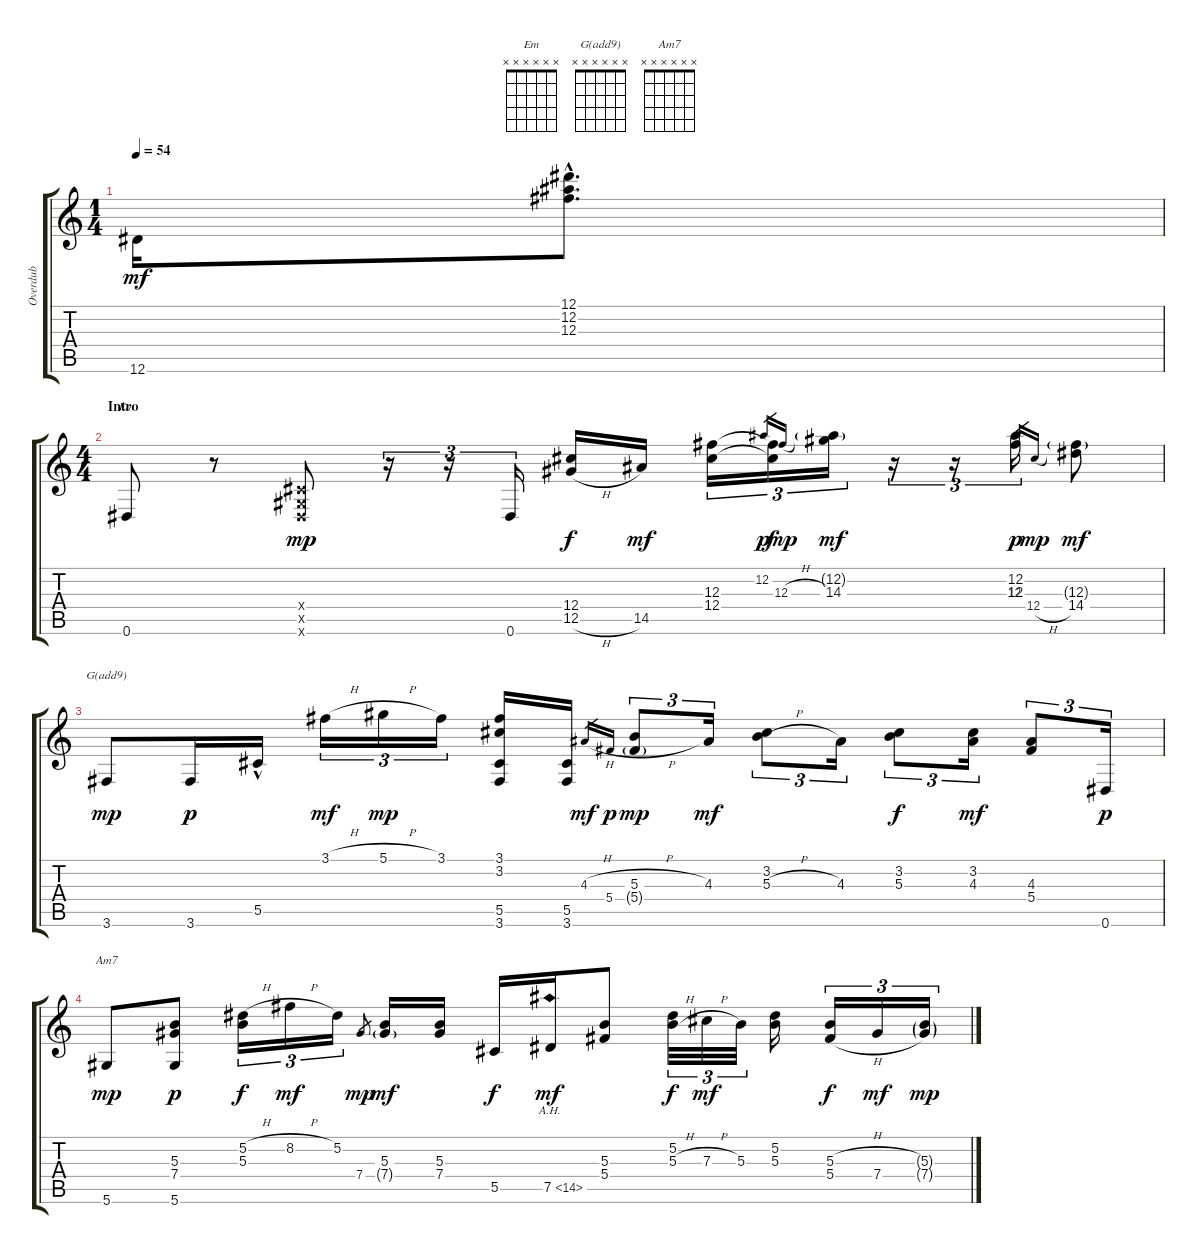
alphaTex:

\track ("Overdub" "Overdub") {instrument electricbassfinger}
\staff {score tabs}
\tuning (Eb4 Bb3 Gb3 Db3 Ab2 Eb2) {hide}
\chord ("Em" x x x x x x) {firstfret 0}
\chord ("G(add9)" x x x x x x) {firstfret 0}
\chord ("Am7" x x x x x x) {firstfret 0}
\ts (1 4)
\tempo 54
\clef g2
\ks c
12.6.16{dy mf instrument electricbassfinger} (12.1{hac} 12.2{hac} 12.3{hac}).8{d} |
\ts (4 4)
\section ("" "Intro")
0.6.8{ch "Em"} r.8 (0.4{x} 0.5{x} 0.6{x}).8{dy mp} r.16{tu (3 2)} r.16{tu (3 2)} 0.6.16{tu (3 2)} (12.4 12.5{h}).16{dy f} 14.5.16{dy mf} (12.3 12.4).16{tu (3 2)} (12.3{t} 12.4{t}).16{tu (3 2) dy f} 12.2.16{gr dy p} 12.3{h}.16{gr dy mp} (12.2{g} 14.3).16{tu (3 2) dy mf} r.16{tu (3 2)} r.16{tu (3 2)} (12.2 12.3).16{tu (3 2)} 12.3.16{gr dy p} 12.4{h}.16{gr dy mp} (12.3{g} 14.4).8{dy mf} |
3.6.8{ch "G(add9)" dy mp} 3.6.16{dy p} 5.5{hac}.16 3.1{h}.16{tu (3 2) dy mf} 5.1{h}.16{tu (3 2) dy mp} 3.1.16{tu (3 2)} (3.1 3.2 5.5 3.6).16 (5.5 3.6).16 4.3{h}.16{gr dy mf} 5.4.16{gr dy p} (5.3{h} 5.4{g}).8{tu (3 2) dy mp} 4.3.16{tu (3 2) dy mf} (3.2 5.3{h}).8{tu (3 2)} 4.3.16{tu (3 2)} (3.2 5.3).8{tu (3 2) dy f} (3.2 4.3).16{tu (3 2) dy mf} (4.3 5.4).8{tu (3 2)} 0.6.16{tu (3 2) dy p} |
5.6.8{ch "Am7" dy mp} (5.3 7.4 5.6).8{dy p} (5.2{h} 5.3).16{tu (3 2) dy f} 8.2{h}.16{tu (3 2) dy mf} 5.2.16{tu (3 2)} 7.4.8{gr dy mp} (5.3 7.4{g}).16{dy mf} (5.3 7.4).16 5.5.16{dy f} 7.5{ah 7}.16{dy mf} (5.3 5.4).8 (5.2 5.3{h}).32{tu (3 2) dy f} 7.3{h}.32{tu (3 2) dy mf} 5.3.32{tu (3 2)} (5.2 5.3).16 (5.3{h} 5.4{h}).16{tu (3 2) dy f} 7.4{h}.16{tu (3 2) dy mf} (5.3{g} 7.4{g}).16{tu (3 2) dy mp}
